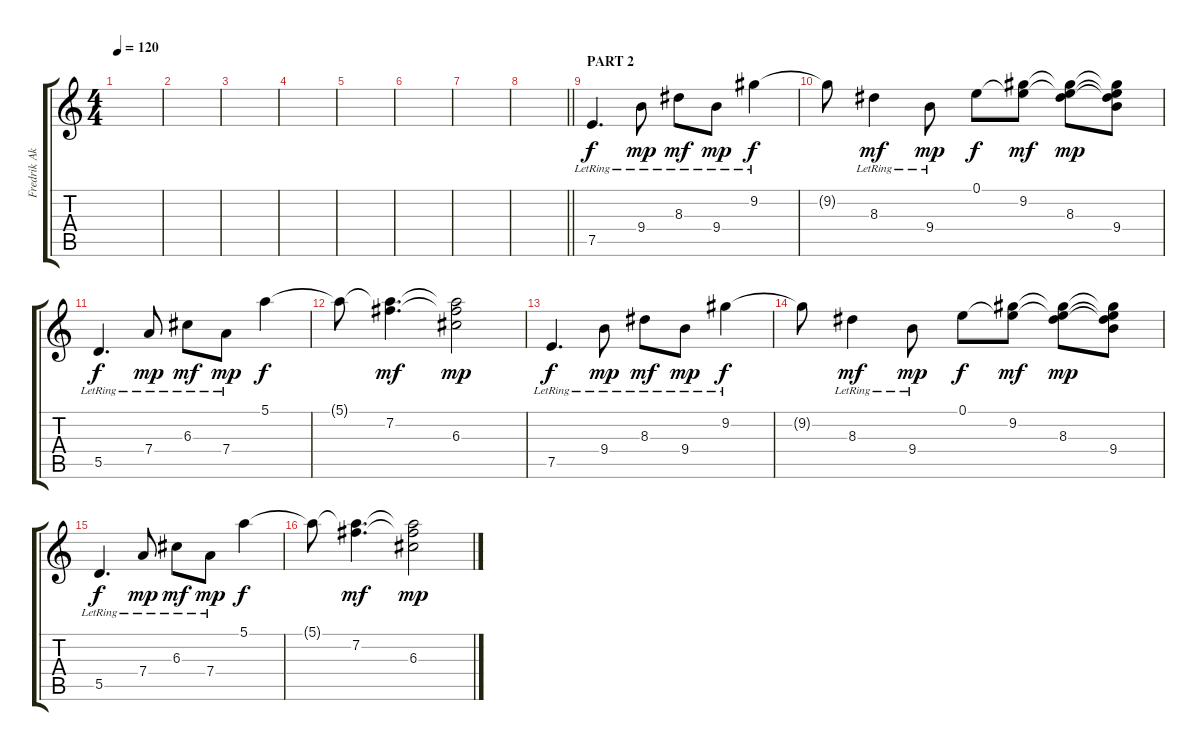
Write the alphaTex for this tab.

\track ("Fredrik Akesson - Acoustic Guitar 1" "Fredrik Ak") {instrument acousticguitarsteel}
\staff {score tabs}
\tuning (E4 B3 G3 D3 A2 E2) {hide}
\ts (4 4)
\tempo 120
\clef g2
\ks c
|
|
|
|
|
|
|
\barLineRight lightlight
|
\section ("" "PART 2")
7.5{lr}.4{d volume 5} 9.4{lr}.8{dy mp} 8.3{lr}.8{dy mf} 9.4{lr}.8{dy mp} 9.2{lr}.4{dy f} |
9.2{t}.8 8.3{lr}.4{dy mf} 9.4{lr}.8{dy mp} 0.1.8{dy f} (0.1{t} 9.2).8{dy mf} (0.1{t} 9.2{t} 8.3).8{dy mp} (0.1{t} 9.2{t} 8.3{t} 9.4).8 |
5.5{lr}.4{d dy f} 7.4{lr}.8{dy mp} 6.3{lr}.8{dy mf} 7.4{lr}.8{dy mp} 5.1.4{dy f} |
5.1{t}.8 (5.1{t} 7.2).4{d dy mf} (5.1{t} 7.2{t} 6.3).2{dy mp} |
7.5{lr}.4{d dy f volume 7} 9.4{lr}.8{dy mp} 8.3{lr}.8{dy mf} 9.4{lr}.8{dy mp} 9.2{lr}.4{dy f} |
9.2{t}.8 8.3{lr}.4{dy mf} 9.4{lr}.8{dy mp} 0.1.8{dy f} (0.1{t} 9.2).8{dy mf} (0.1{t} 9.2{t} 8.3).8{dy mp} (0.1{t} 9.2{t} 8.3{t} 9.4).8 |
5.5{lr}.4{d dy f} 7.4{lr}.8{dy mp} 6.3{lr}.8{dy mf} 7.4{lr}.8{dy mp} 5.1.4{dy f} |
5.1{t}.8 (5.1{t} 7.2).4{d dy mf} (5.1{t} 7.2{t} 6.3).2{dy mp}
